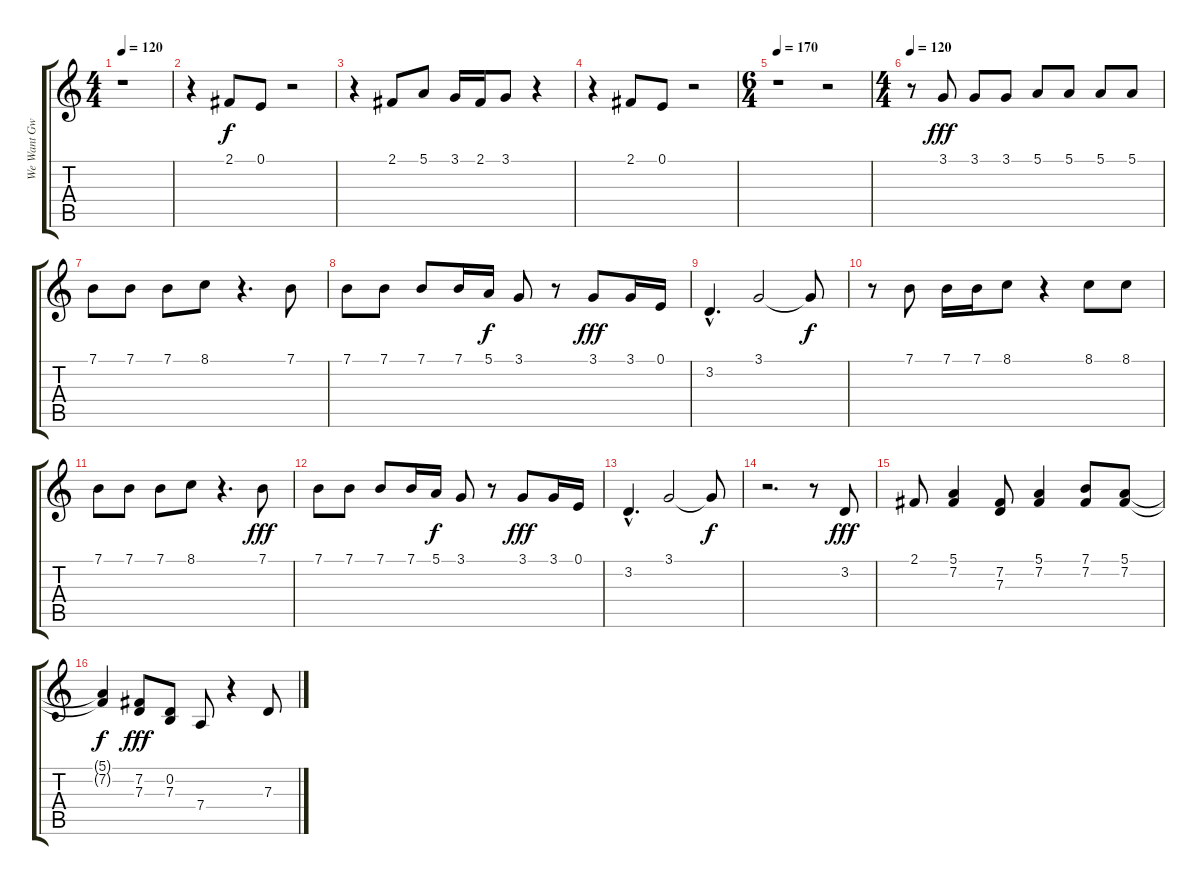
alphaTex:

\track ("We Want Gwen!  We Want Gwen!" "We Want Gw") {instrument orchestralharp}
\staff {score tabs}
\tuning (E4 B3 G3 D3 A2 E2) {hide}
\ts (4 4)
\tempo 120
\clef g2
\ks c
r.1{dy f} |
r.4 2.1.8 0.1.8 r.2 |
r.4 2.1.8 5.1.8 3.1.16 2.1.16 3.1.8 r.4 |
r.4 2.1.8 0.1.8 r.2 |
\ts (6 4)
\tempo 170
r.1 r.2 |
\ts (4 4)
\tempo 120
r.8 3.1.8{dy fff instrument altosax} 3.1.8 3.1.8 5.1.8 5.1.8 5.1.8 5.1.8 |
7.1.8 7.1.8 7.1.8 8.1.8 r.4{d} 7.1.8 |
7.1.8 7.1.8 7.1.8 7.1.16 5.1.16{dy f} 3.1.8 r.8 3.1.8{dy fff} 3.1.16 0.1.16 |
3.2{hac}.4{d} 3.1.2 3.1{t}.8{dy f} |
r.8 7.1.8 7.1.16 7.1.16 8.1.8 r.4 8.1.8 8.1.8 |
7.1.8 7.1.8 7.1.8 8.1.8 r.4{d} 7.1.8{dy fff} |
7.1.8 7.1.8 7.1.8 7.1.16 5.1.16{dy f} 3.1.8 r.8 3.1.8{dy fff} 3.1.16 0.1.16 |
3.2{hac}.4{d} 3.1.2 3.1{t}.8{dy f} |
r.2{d} r.8 3.2.8{dy fff} |
2.1.8 (5.1 7.2).4 (7.2 7.3).8 (5.1 7.2).4 (7.1 7.2).8 (5.1 7.2).8 |
(5.1{t} 7.2{t}).4{dy f} (7.2 7.3).8{dy fff} (0.2 7.3).8 7.4.8 r.4 7.3.8
